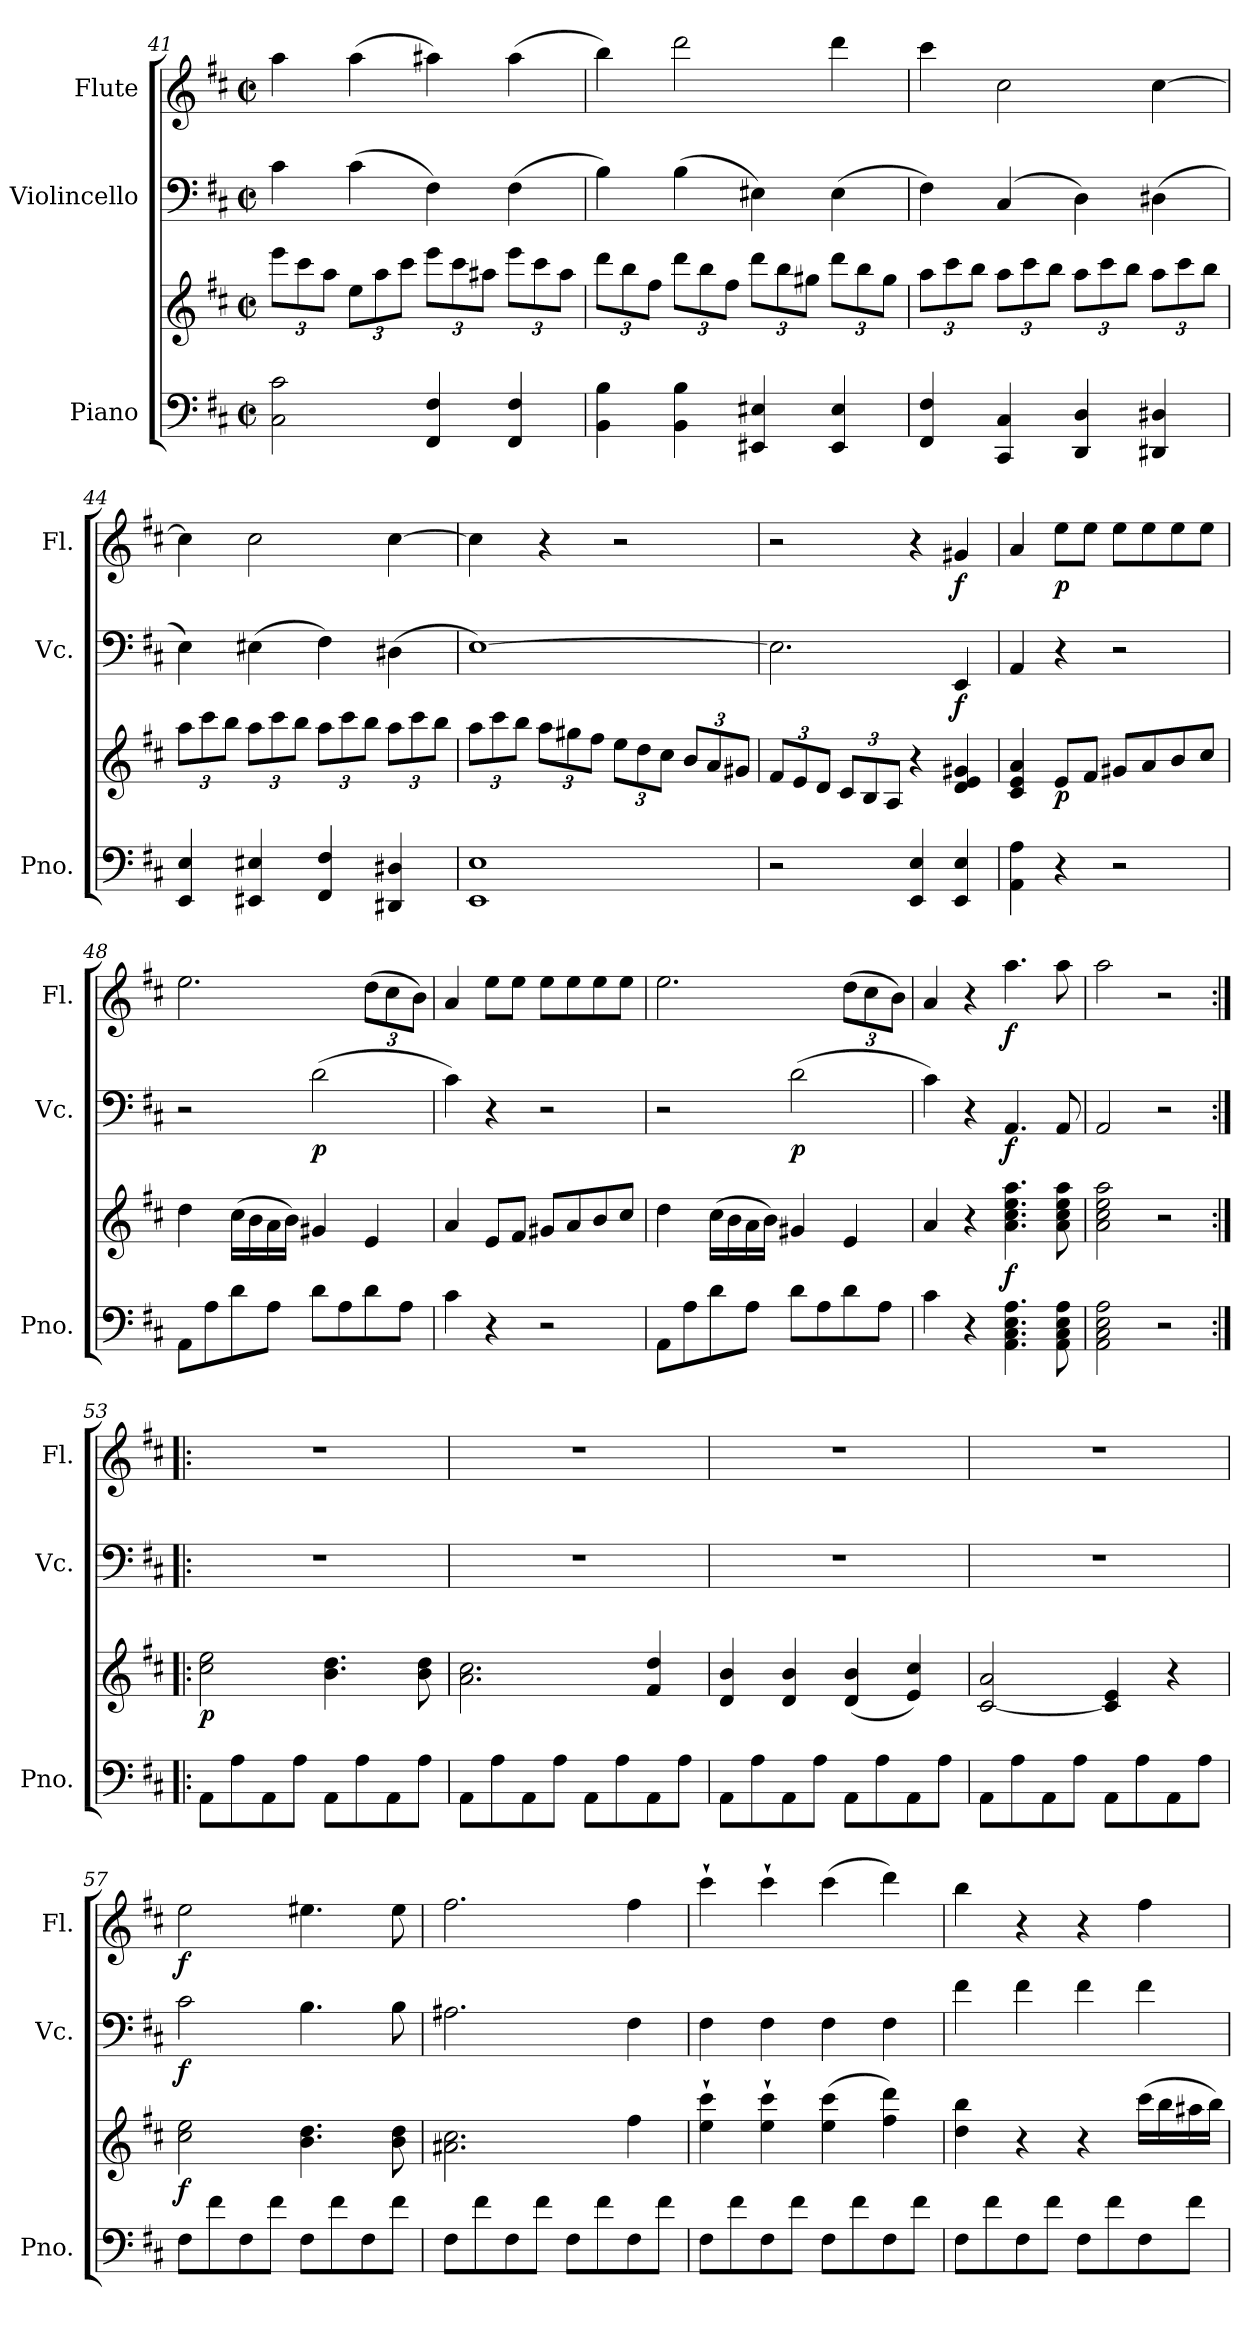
**kern	**kern	**dynam	**kern	**dynam	**kern	**dynam
*part3	*part3	*part3	*part2	*part2	*part1	*part1
*staff4	*staff3	*staff3/4	*staff2	*staff2	*staff1	*staff1
*I"Piano	*	*	*I"Violincello	*	*I"Flute	*
*I'Pno.	*	*	*I'Vc.	*	*I'Fl.	*
*clefF4	*clefG2	*	*clefF4	*	*clefG2	*
*k[f#c#]	*k[f#c#]	*	*k[f#c#]	*	*k[f#c#]	*
*M2/2	*M2/2	*	*M2/2	*	*M2/2	*
*met(c|)	*met(c|)	*	*met(c|)	*	*met(c|)	*
*	*Xbrackettup	*	*	*	*	*
=41	=41	=41	=41	=41	=41	=41
2C#\ 2c#\	12eee\L	.	4c#\	.	4aa\	.
.	12ccc#\	.	.	.	.	.
.	12aa\J	.	.	.	.	.
.	12ee\L	.	(>4c#\	.	(>4aa\	.
.	12aa\	.	.	.	.	.
.	12ccc#\J	.	.	.	.	.
4FF#/ 4F#/	12eee\L	.	4F#\)	.	4aa#X\)	.
.	12ccc#\	.	.	.	.	.
.	12aa#X\J	.	.	.	.	.
4FF#/ 4F#/	12eee\L	.	(>4F#\	.	(>4aa#\	.
.	12ccc#\	.	.	.	.	.
.	12aa#\J	.	.	.	.	.
=42	=42	=42	=42	=42	=42	=42
4BB\ 4B\	12ddd\L	.	4B\)	.	4bb\)	.
.	12bb\	.	.	.	.	.
.	12ff#\J	.	.	.	.	.
4BB\ 4B\	12ddd\L	.	(>4B\	.	2ddd\	.
.	12bb\	.	.	.	.	.
.	12ff#\J	.	.	.	.	.
4EE#X/ 4E#X/	12ddd\L	.	4E#X\)	.	.	.
.	12bb\	.	.	.	.	.
.	12gg#X\J	.	.	.	.	.
4EE#/ 4E#/	12ddd\L	.	(>4E#\	.	4ddd\	.
.	12bb\	.	.	.	.	.
.	12gg#\J	.	.	.	.	.
=43	=43	=43	=43	=43	=43	=43
4FF#/ 4F#/	12aa\L	.	4F#\)	.	4ccc#\	.
.	12ccc#\	.	.	.	.	.
.	12bb\J	.	.	.	.	.
4CC#/ 4C#/	12aa\L	.	(>4C#/	.	2cc#\	.
.	12ccc#\	.	.	.	.	.
.	12bb\J	.	.	.	.	.
4DD/ 4D/	12aa\L	.	4D\)	.	.	.
.	12ccc#\	.	.	.	.	.
.	12bb\J	.	.	.	.	.
4DD#X/ 4D#X/	12aa\L	.	(>4D#X\	.	[4cc#\	.
.	12ccc#\	.	.	.	.	.
.	12bb\J	.	.	.	.	.
=44	=44	=44	=44	=44	=44	=44
4EE/ 4E/	12aa\L	.	4E\)	.	4cc#\]	.
.	12ccc#\	.	.	.	.	.
.	12bb\J	.	.	.	.	.
4EE#X/ 4E#X/	12aa\L	.	(>4E#X\	.	2cc#\	.
.	12ccc#\	.	.	.	.	.
.	12bb\J	.	.	.	.	.
4FF#/ 4F#/	12aa\L	.	4F#\)	.	.	.
.	12ccc#\	.	.	.	.	.
.	12bb\J	.	.	.	.	.
4DD#X/ 4D#X/	12aa\L	.	(>4D#X\	.	[4cc#\	.
.	12ccc#\	.	.	.	.	.
.	12bb\J	.	.	.	.	.
=45	=45	=45	=45	=45	=45	=45
1EE 1E	12aa\L	.	[1E)	.	4cc#\]	.
.	12ccc#\	.	.	.	.	.
.	12bb\J	.	.	.	.	.
.	12aa\L	.	.	.	4r	.
.	12gg#X\	.	.	.	.	.
.	12ff#\J	.	.	.	.	.
.	12ee\L	.	.	.	2r	.
.	12dd\	.	.	.	.	.
.	12cc#\J	.	.	.	.	.
.	12b/L	.	.	.	.	.
.	12a/	.	.	.	.	.
.	12g#X/J	.	.	.	.	.
=46	=46	=46	=46	=46	=46	=46
2r	12f#/L	.	2.E\]	.	2r	.
.	12e/	.	.	.	.	.
.	12d/J	.	.	.	.	.
.	12c#/L	.	.	.	.	.
.	12B/	.	.	.	.	.
.	12A/J	.	.	.	.	.
4EE/ 4E/	4r	.	.	.	4r	.
!	!	!	!	!LO:DY:b	!	!LO:DY:b
4EE/ 4E/	4d/ 4e/ 4g#X/	.	4EE/	f	4g#X/	f
=47	=47	=47	=47	=47	=47	=47
4AA\ 4A\	4c#/ 4e/ 4a/	.	4AA/	.	4a/	.
!	!	!LO:DY:b	!	!	!	!LO:DY:b
4r	8e/L	p	4r	.	8ee\L	p
.	8f#/J	.	.	.	8ee\J	.
2r	8g#X/L	.	2r	.	8ee\L	.
.	8a/	.	.	.	8ee\	.
.	8b/	.	.	.	8ee\	.
.	8cc#/J	.	.	.	8ee\J	.
=48	=48	=48	=48	=48	=48	=48
8AA\L	4dd\	.	2r	.	2.ee\	.
8A\	.	.	.	.	.	.
8d\	(>16cc#\LL	.	.	.	.	.
.	16b\	.	.	.	.	.
8A\J	16a\	.	.	.	.	.
.	16b\JJ)	.	.	.	.	.
!	!	!	!	!LO:DY:b	!	!
8d\L	4g#X/	.	(>2d\	p	.	.
8A\	.	.	.	.	.	.
*	*	*	*	*	*Xbrackettup	*
8d\	4e/	.	.	.	(>12dd\L	.
.	.	.	.	.	12cc#\	.
8A\J	.	.	.	.	.	.
.	.	.	.	.	12b\J)	.
=49	=49	=49	=49	=49	=49	=49
4c#\	4a/	.	4c#\)	.	4a/	.
4r	8e/L	.	4r	.	8ee\L	.
.	8f#/J	.	.	.	8ee\J	.
2r	8g#X/L	.	2r	.	8ee\L	.
.	8a/	.	.	.	8ee\	.
.	8b/	.	.	.	8ee\	.
.	8cc#/J	.	.	.	8ee\J	.
=50	=50	=50	=50	=50	=50	=50
8AA\L	4dd\	.	2r	.	2.ee\	.
8A\	.	.	.	.	.	.
8d\	(>16cc#\LL	.	.	.	.	.
.	16b\	.	.	.	.	.
8A\J	16a\	.	.	.	.	.
.	16b\JJ)	.	.	.	.	.
!	!	!	!	!LO:DY:b	!	!
8d\L	4g#X/	.	(>2d\	p	.	.
8A\	.	.	.	.	.	.
8d\	4e/	.	.	.	(>12dd\L	.
.	.	.	.	.	12cc#\	.
8A\J	.	.	.	.	.	.
.	.	.	.	.	12b\J)	.
=51	=51	=51	=51	=51	=51	=51
4c#\	4a/	.	4c#\)	.	4a/	.
4r	4r	.	4r	.	4r	.
!	!	!LO:DY:b	!	!LO:DY:b	!	!LO:DY:b
4.AA\ 4.C#\ 4.E\ 4.A\	4.a\ 4.cc#\ 4.ee\ 4.aa\	f	4.AA/	f	4.aa\	f
8AA\ 8C#\ 8E\ 8A\	8a\ 8cc#\ 8ee\ 8aa\	.	8AA/	.	8aa\	.
=52	=52	=52	=52	=52	=52	=52
2AA\ 2C#\ 2E\ 2A\	2a\ 2cc#\ 2ee\ 2aa\	.	2AA/	.	2aa\	.
2r	2r	.	2r	.	2r	.
=53:|!|:	=53:|!|:	=53:|!|:	=53:|!|:	=53:|!|:	=53:|!|:	=53:|!|:
!	!	!LO:DY:b	!	!	!	!
8AA\L	2cc#\ 2ee\	p	1r	.	1r	.
8A\	.	.	.	.	.	.
8AA\	.	.	.	.	.	.
8A\J	.	.	.	.	.	.
8AA\L	4.b\ 4.dd\	.	.	.	.	.
8A\	.	.	.	.	.	.
8AA\	.	.	.	.	.	.
8A\J	8b\ 8dd\	.	.	.	.	.
=54	=54	=54	=54	=54	=54	=54
8AA\L	2.a\ 2.cc#\	.	1r	.	1r	.
8A\	.	.	.	.	.	.
8AA\	.	.	.	.	.	.
8A\J	.	.	.	.	.	.
8AA\L	.	.	.	.	.	.
8A\	.	.	.	.	.	.
8AA\	4f#/ 4dd/	.	.	.	.	.
8A\J	.	.	.	.	.	.
=55	=55	=55	=55	=55	=55	=55
8AA\L	4d/ 4b/	.	1r	.	1r	.
8A\	.	.	.	.	.	.
8AA\	4d/ 4b/	.	.	.	.	.
8A\J	.	.	.	.	.	.
8AA\L	(<4d/ 4b/	.	.	.	.	.
8A\	.	.	.	.	.	.
8AA\	4e/ 4cc#/)	.	.	.	.	.
8A\J	.	.	.	.	.	.
=56	=56	=56	=56	=56	=56	=56
8AA\L	[2c#/ 2a/	.	1r	.	1r	.
8A\	.	.	.	.	.	.
8AA\	.	.	.	.	.	.
8A\J	.	.	.	.	.	.
8AA\L	4c#/] 4e/	.	.	.	.	.
8A\	.	.	.	.	.	.
8AA\	4r	.	.	.	.	.
8A\J	.	.	.	.	.	.
=57	=57	=57	=57	=57	=57	=57
!	!	!LO:DY:b	!	!LO:DY:b	!	!LO:DY:b
8F#\L	2cc#\ 2ee\	f	2c#\	f	2ee\	f
8f#\	.	.	.	.	.	.
8F#\	.	.	.	.	.	.
8f#\J	.	.	.	.	.	.
8F#\L	4.b\ 4.dd\	.	4.B\	.	4.ee#X\	.
8f#\	.	.	.	.	.	.
8F#\	.	.	.	.	.	.
8f#\J	8b\ 8dd\	.	8B\	.	8ee#\	.
=58	=58	=58	=58	=58	=58	=58
8F#\L	2.a#X\ 2.cc#\	.	2.A#X\	.	2.ff#\	.
8f#\	.	.	.	.	.	.
8F#\	.	.	.	.	.	.
8f#\J	.	.	.	.	.	.
8F#\L	.	.	.	.	.	.
8f#\	.	.	.	.	.	.
8F#\	4ff#\	.	4F#\	.	4ff#\	.
8f#\J	.	.	.	.	.	.
=59	=59	=59	=59	=59	=59	=59
8F#\L	4ee\` 4ccc#\`	.	4F#\	.	4ccc#`\	.
8f#\	.	.	.	.	.	.
8F#\	4ee\` 4ccc#\`	.	4F#\	.	4ccc#`\	.
8f#\J	.	.	.	.	.	.
8F#\L	(>4ee\ 4ccc#\	.	4F#\	.	(>4ccc#\	.
8f#\	.	.	.	.	.	.
8F#\	4ff#\ 4ddd\)	.	4F#\	.	4ddd\)	.
8f#\J	.	.	.	.	.	.
=60	=60	=60	=60	=60	=60	=60
8F#\L	4dd\ 4bb\	.	4f#\	.	4bb\	.
8f#\	.	.	.	.	.	.
8F#\	4r	.	4f#\	.	4r	.
8f#\J	.	.	.	.	.	.
8F#\L	4r	.	4f#\	.	4r	.
8f#\	.	.	.	.	.	.
8F#\	(>16ccc#\LL	.	4f#\	.	4ff#\	.
.	16bb\	.	.	.	.	.
8f#\J	16aa#X\	.	.	.	.	.
.	16bb\JJ)	.	.	.	.	.
=	=	=	=	=	=	=
*-	*-	*-	*-	*-	*-	*-
